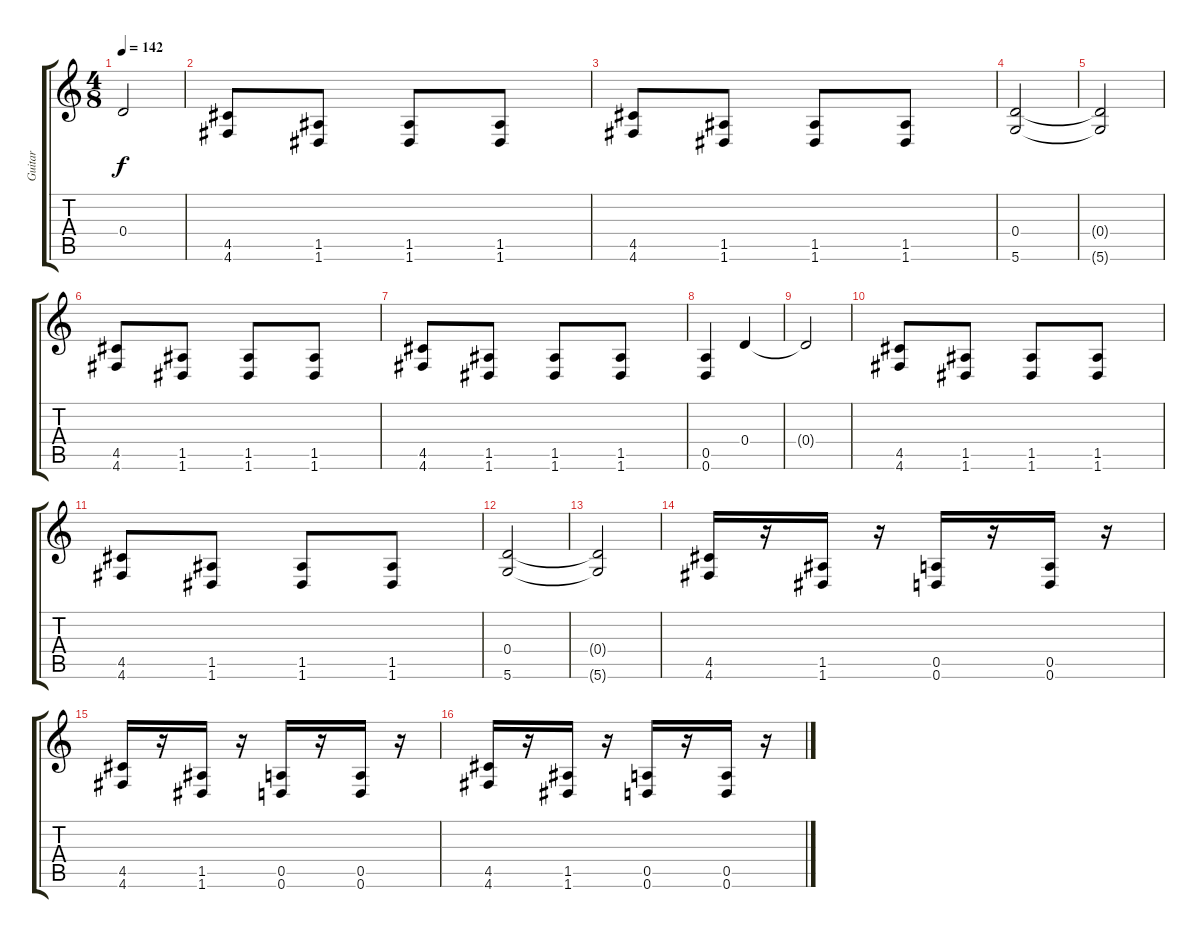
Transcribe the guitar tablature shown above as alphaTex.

\track ("Guitar" "Guitar") {instrument overdrivenguitar}
\staff {score tabs}
\tuning (E4 B3 G3 D3 A2 D2) {hide}
\ts (4 8)
\tempo 142
\clef g2
\ks c
0.4{t}.2{dy f} |
(4.5 4.6).8 (1.5 1.6).8 (1.5 1.6).8 (1.5 1.6).8 |
(4.5 4.6).8 (1.5 1.6).8 (1.5 1.6).8 (1.5 1.6).8 |
(0.4 5.6).2 |
(0.4{t} 5.6{t}).2 |
(4.5 4.6).8 (1.5 1.6).8 (1.5 1.6).8 (1.5 1.6).8 |
(4.5 4.6).8 (1.5 1.6).8 (1.5 1.6).8 (1.5 1.6).8 |
(0.5 0.6).4 0.4.4 |
0.4{t}.2 |
(4.5 4.6).8 (1.5 1.6).8 (1.5 1.6).8 (1.5 1.6).8 |
(4.5 4.6).8 (1.5 1.6).8 (1.5 1.6).8 (1.5 1.6).8 |
(0.4 5.6).2 |
(0.4{t} 5.6{t}).2 |
(4.5 4.6).16 r.16 (1.5 1.6).16 r.16 (0.5 0.6).16 r.16 (0.5 0.6).16 r.16 |
(4.5 4.6).16 r.16 (1.5 1.6).16 r.16 (0.5 0.6).16 r.16 (0.5 0.6).16 r.16 |
(4.5 4.6).16 r.16 (1.5 1.6).16 r.16 (0.5 0.6).16 r.16 (0.5 0.6).16 r.16
